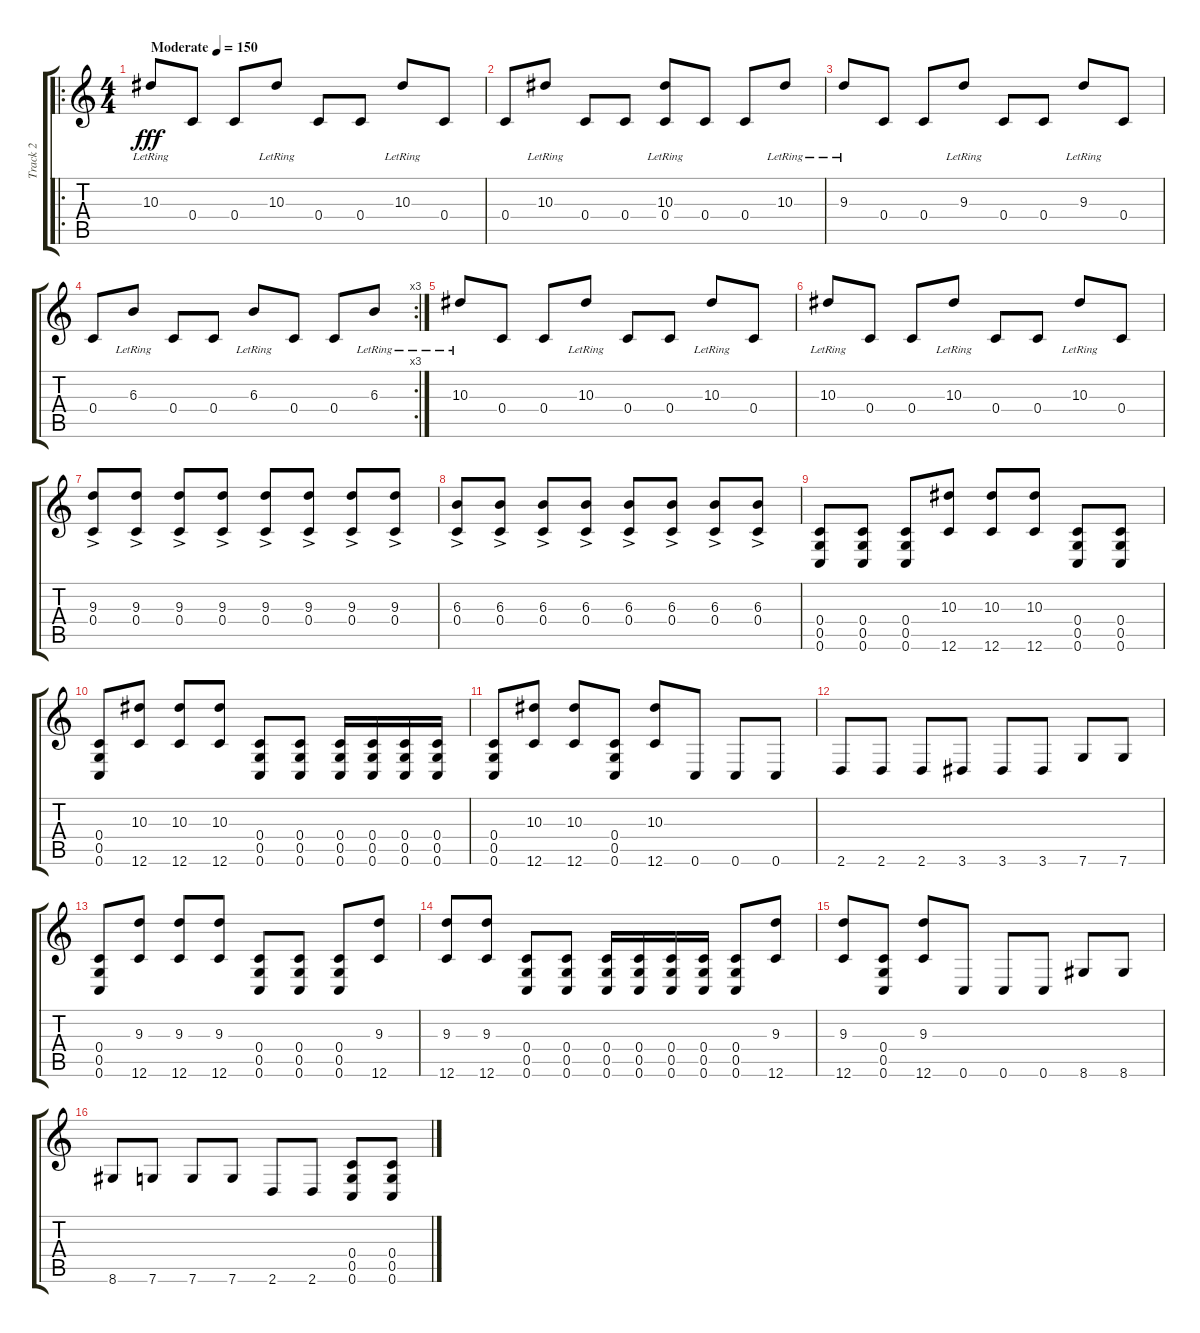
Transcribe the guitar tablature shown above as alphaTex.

\track ("Track 2" "Track 2") {instrument distortionguitar}
\staff {score tabs}
\tuning (D4 A3 F3 C3 G2 C2) {hide}
\ro
\ts (4 4)
\tempo (150 "Moderate")
\clef g2
\ks c
10.3{lr}.8{dy fff instrument acousticguitarsteel} 0.4.8 0.4.8 10.3{lr}.8 0.4.8 0.4.8 10.3{lr}.8 0.4.8 |
0.4.8 10.3{lr}.8 0.4.8 0.4.8 (10.3{lr} 0.4).8 0.4.8 0.4.8 10.3{lr}.8 |
9.3{lr}.8 0.4.8 0.4.8 9.3{lr}.8 0.4.8 0.4.8 9.3{lr}.8 0.4.8 |
\rc 3
0.4.8 6.3{lr}.8 0.4.8 0.4.8 6.3{lr}.8 0.4.8 0.4.8 6.3{lr}.8 |
10.3{lr}.8 0.4.8 0.4.8 10.3{lr}.8 0.4.8 0.4.8 10.3{lr}.8 0.4.8 |
10.3{lr}.8 0.4.8 0.4.8 10.3{lr}.8 0.4.8 0.4.8 10.3{lr}.8 0.4.8 |
(9.3{ac} 0.4{ac}).8 (9.3{ac} 0.4{ac}).8 (9.3{ac} 0.4{ac}).8 (9.3{ac} 0.4{ac}).8 (9.3{ac} 0.4{ac}).8 (9.3{ac} 0.4{ac}).8 (9.3{ac} 0.4{ac}).8 (9.3{ac} 0.4{ac}).8 |
(6.3{ac} 0.4{ac}).8 (6.3{ac} 0.4{ac}).8 (6.3{ac} 0.4{ac}).8 (6.3{ac} 0.4{ac}).8 (6.3{ac} 0.4{ac}).8 (6.3{ac} 0.4{ac}).8 (6.3{ac} 0.4{ac}).8 (6.3{ac} 0.4{ac}).8 |
(0.4 0.5 0.6).8{instrument distortionguitar} (0.4 0.5 0.6).8 (0.4 0.5 0.6).8 (10.3 12.6).8 (10.3 12.6).8 (10.3 12.6).8 (0.4 0.5 0.6).8 (0.4 0.5 0.6).8 |
(0.4 0.5 0.6).8 (10.3 12.6).8 (10.3 12.6).8 (10.3 12.6).8 (0.4 0.5 0.6).8 (0.4 0.5 0.6).8 (0.4 0.5 0.6).16 (0.4 0.5 0.6).16 (0.4 0.5 0.6).16 (0.4 0.5 0.6).16 |
(0.4 0.5 0.6).8 (10.3 12.6).8 (10.3 12.6).8 (0.4 0.5 0.6).8 (10.3 12.6).8 0.6.8 0.6.8 0.6.8 |
2.6.8 2.6.8 2.6.8 3.6.8 3.6.8 3.6.8 7.6.8 7.6.8 |
(0.4 0.5 0.6).8 (9.3 12.6).8 (9.3 12.6).8 (9.3 12.6).8 (0.4 0.5 0.6).8 (0.4 0.5 0.6).8 (0.4 0.5 0.6).8 (9.3 12.6).8 |
(9.3 12.6).8 (9.3 12.6).8 (0.4 0.5 0.6).8 (0.4 0.5 0.6).8 (0.4 0.5 0.6).16 (0.4 0.5 0.6).16 (0.4 0.5 0.6).16 (0.4 0.5 0.6).16 (0.4 0.5 0.6).8 (9.3 12.6).8 |
(9.3 12.6).8 (0.4 0.5 0.6).8 (9.3 12.6).8 0.6.8 0.6.8 0.6.8 8.6.8 8.6.8 |
8.6.8 7.6.8 7.6.8 7.6.8 2.6.8 2.6.8 (0.4 0.5 0.6).8 (0.4 0.5 0.6).8
